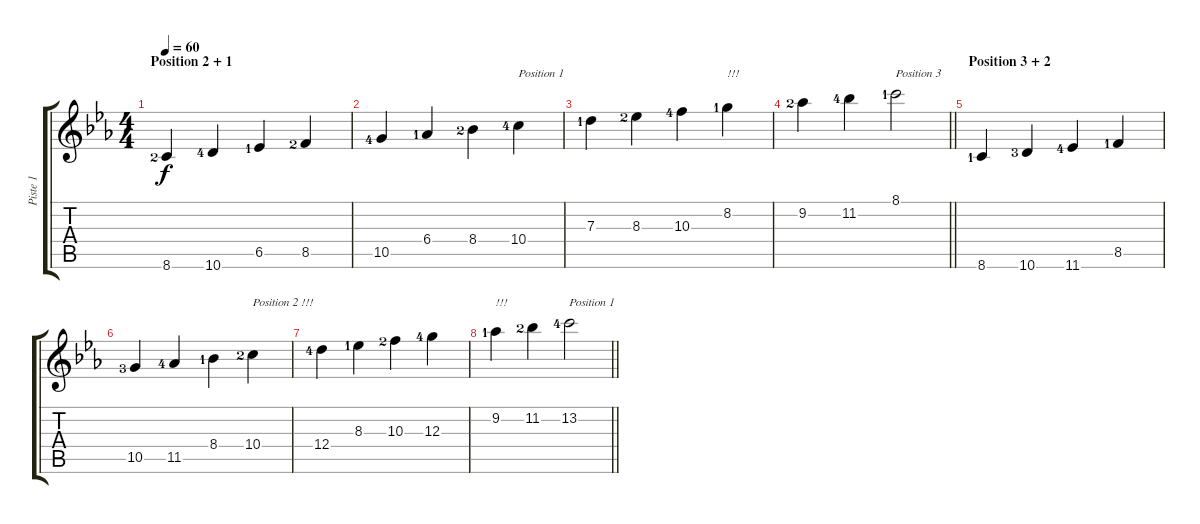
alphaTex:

\track ("Piste 1" "Piste 1") {instrument acousticguitarsteel}
\staff {score tabs}
\tuning (E4 B3 G3 D3 A2 E2) {hide}
\ts (4 4)
\section ("" "Position 2 + 1")
\tempo 60
\clef g2
\ks cminor
8.6{lf 3}.4{dy f} 10.6{lf 5}.4 6.5{lf 2}.4 8.5{lf 3}.4 |
10.5{lf 5}.4 6.4{lf 2}.4 8.4{lf 3}.4 10.4{lf 5}.4{txt "Position 1"} |
7.3{lf 2}.4 8.3{lf 3}.4 10.3{lf 5}.4 8.2{lf 2}.4{txt "!!!"} |
\barLineRight lightlight
9.2{lf 3}.4 11.2{lf 5}.4 8.1{lf 2}.2{txt "Position 3"} |
\section ("" "Position 3 + 2")
8.6{lf 2}.4 10.6{lf 4}.4 11.6{lf 5}.4 8.5{lf 2}.4 |
10.5{lf 4}.4 11.5{lf 5}.4 8.4{lf 2}.4 10.4{lf 3}.4{txt "Position 2 !!!"} |
12.4{lf 5}.4 8.3{lf 2}.4 10.3{lf 3}.4 12.3{lf 5}.4 |
\barLineRight lightlight
9.2{lf 2}.4{txt "!!!"} 11.2{lf 3}.4 13.2{lf 5}.2{txt "Position 1"}
